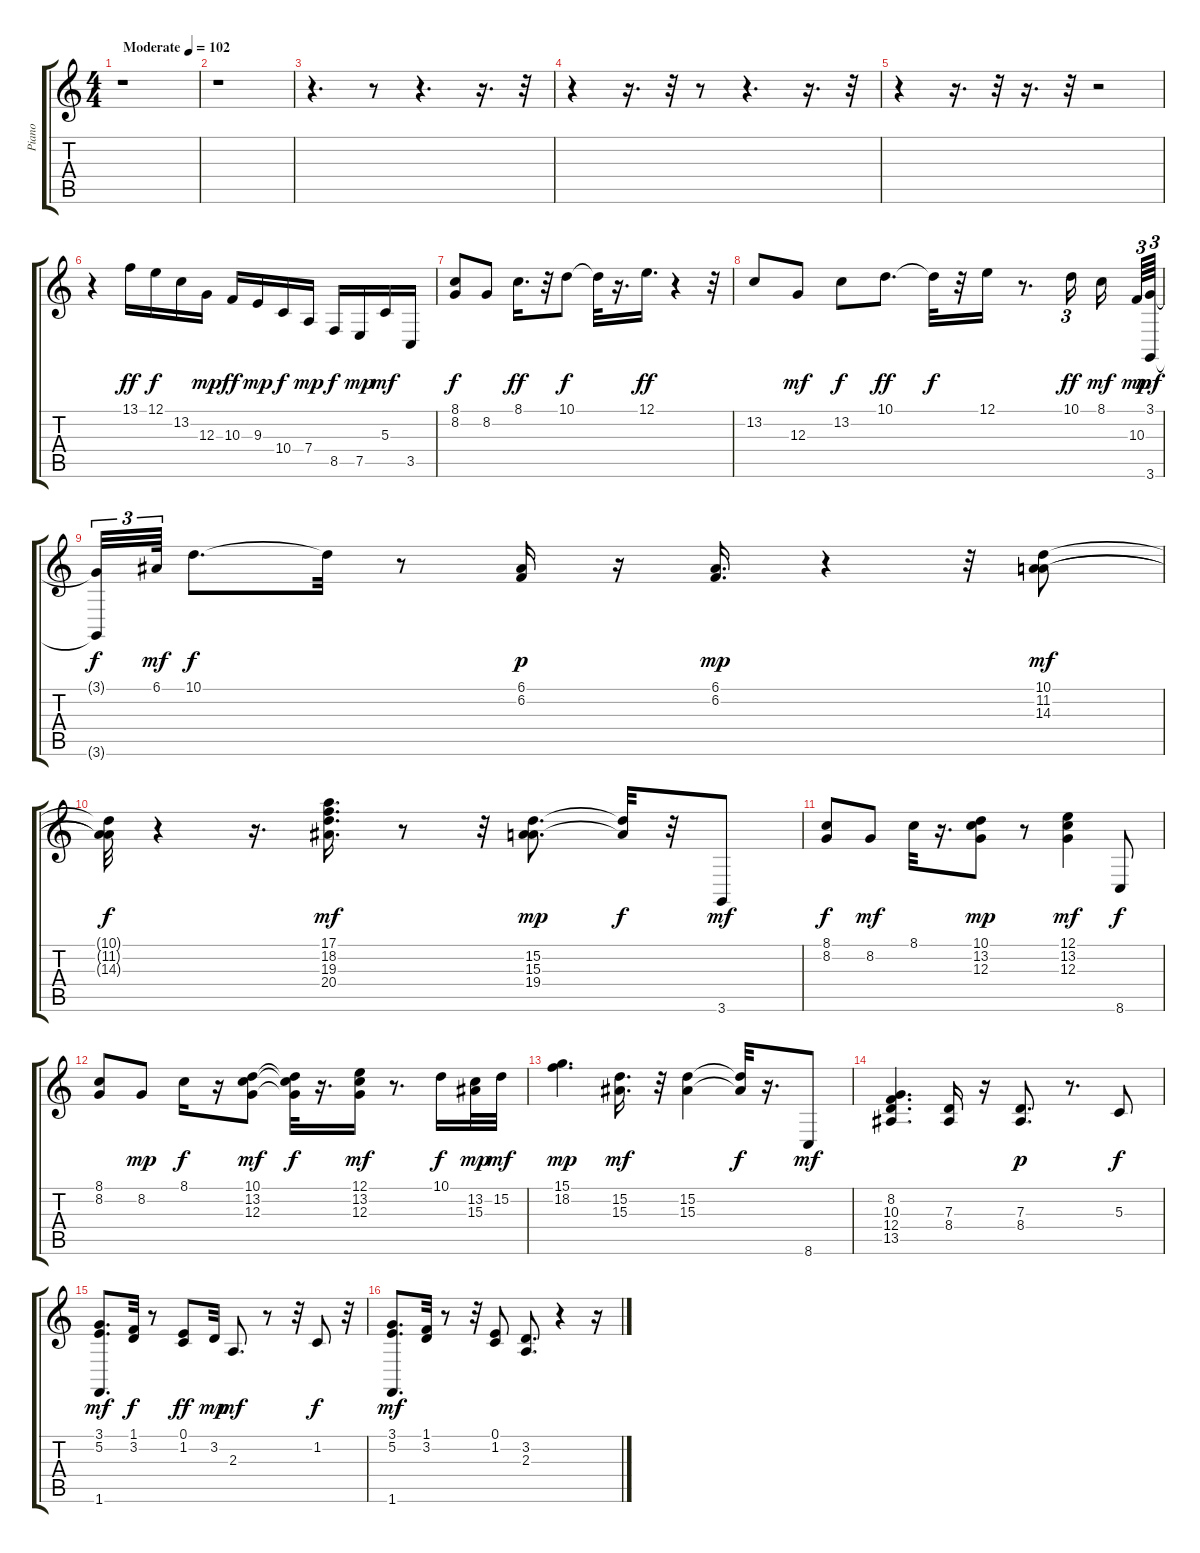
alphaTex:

\track ("Piano" "Piano") {instrument acousticgrandpiano}
\staff {score tabs}
\tuning (E4 B3 G3 D3 A2 E2) {hide}
\ts (4 4)
\tempo (102 "Moderate")
\clef g2
\ks c
r.1{dy ff instrument acousticgrandpiano} |
r.1 |
r.4{d} r.8 r.4{d} r.16{d} r.32 |
r.4 r.16{d} r.32 r.8 r.4{d} r.16{d} r.32 |
r.4 r.16{d} r.32 r.16{d} r.32 r.2 |
r.4 13.1.16 12.1.16{dy f} 13.2.16 12.3.16{dy mp} 10.3.16{dy ff} 9.3.16{dy mp} 10.4.16{dy f} 7.4.16{dy mp} 8.5.16{dy f} 7.5.16{dy mp} 5.3.16{dy mf} 3.5.16 |
(8.1 8.2).8{dy f} 8.2.8 8.1.16{d dy ff} r.32 10.1.8{dy f} 10.1{t}.32 r.16{d} 12.1.16{d dy ff} r.4 r.32 |
13.2.8 12.3.8{dy mf} 13.2.8{dy f} 10.1.8{d dy ff} 10.1{t}.32{dy f} r.32 12.1.16 r.8{d} 10.1.16{tu (3 2) dy ff beam splitsecondary} 8.1.16{dy mf beam splitsecondary} 10.3.64{tu (3 2) dy mp} (3.1 3.6).64{tu (3 2) dy mf} |
(3.1{t} 3.6{t}).32{tu (3 2) dy f} 6.1.64{tu (3 2) dy mf} 10.1.8{d dy f} 10.1{t}.32 r.8 (6.1 6.2).16{dy p} r.16 (6.1 6.2).16{d dy mp} r.4 r.32 (10.1 11.2 14.3).8{dy mf} |
(10.1{t} 11.2{t} 14.3{t}).32{dy f} r.4 r.16{d} (17.1 18.2 19.3 20.4).16{d dy mf} r.8 r.32 (15.2 15.3 19.4).8{d dy mp} (15.2{t} 19.4{t}).32{dy f} r.32 3.6.8{dy mf} |
(8.1 8.2).8{dy f} 8.2.8{dy mf} 8.1.32 r.16{d} (10.1 13.2 12.3).8{dy mp} r.8 (12.1 13.2 12.3).4{dy mf} 8.6.8{dy f} |
(8.1 8.2).8 8.2.8{dy mp} 8.1.16{dy f} r.16 (10.1 13.2 12.3).8{dy mf} (10.1{t} 13.2{t} 12.3{t}).32{dy f} r.16{d} (12.1 13.2 12.3).16{dy mf} r.8{d} 10.1.16{dy f} (13.2 15.3).32{dy mp} 15.2.32{dy mf} |
(15.1 18.2).4{d dy mp} (15.2 15.3).16{d dy mf} r.32 (15.2 15.3).4 (15.2{t} 15.3{t}).32{dy f} r.16{d} 8.6.8{dy mf} |
(8.2 10.3 12.4 13.5).4{d} (7.3 8.4).16 r.16 (7.3 8.4).8{d dy p} r.8{d} 5.3.8{dy f} |
(3.1 5.2 1.6).8{d dy mf} (1.1 3.2).32{dy f} r.8 (0.1 1.2).8{dy ff} 3.2.32{dy mp} 2.3.8{d dy mf} r.8 r.32 1.2.8{dy f} r.32 |
(3.1 5.2 1.6).8{d dy mf} (1.1 3.2).32 r.8 r.32 (0.1 1.2).8 (3.2 2.3).8{d} r.4 r.16
